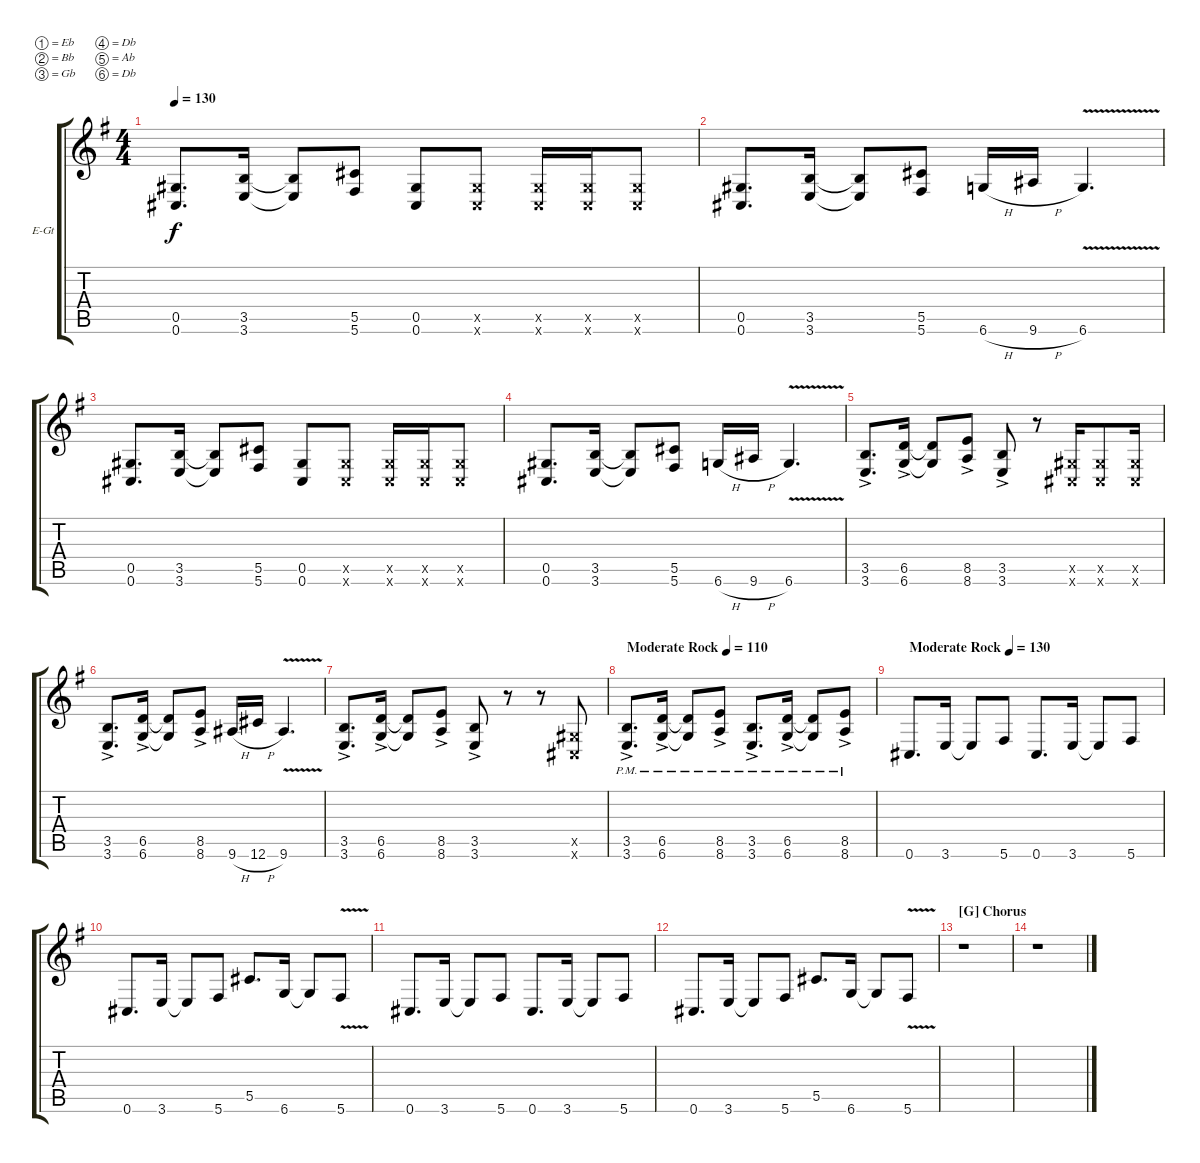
\bracketExtendMode groupsimilarinstruments
\firstSystemTrackNameOrientation horizontal
\otherSystemsTrackNameOrientation horizontal
\track ("Gt 1" "E-Gt") {instrument distortionguitar}
\staff {score tabs}
\tuning (Eb4 Bb3 Gb3 Db3 Ab2 Db2)
\ts (4 4)
\tempo 130
\clef g2
\scale
1.03909
\ks g
(0.5 0.6).8{d dy f} (3.5 3.6).16 (3.5{t} 3.6{t}).8 (5.5 5.6).8 (0.5 0.6).8 (0.6{x} 0.5{x}).8 (0.6{x} 0.5{x}).16 (0.6{x} 0.5{x}).16 (0.6{x} 0.5{x}).8 |
\scale
0.960908 (0.5 0.6).8{d} (3.5 3.6).16 (3.5{t} 3.6{t}).8 (5.5 5.6).8 6.6{h}.16 9.6{h}.16 6.6{v}.4{d} |
\scale
1.03909 (0.5 0.6).8{d} (3.5 3.6).16 (3.5{t} 3.6{t}).8 (5.5 5.6).8 (0.5 0.6).8 (0.6{x} 0.5{x}).8 (0.6{x} 0.5{x}).16 (0.6{x} 0.5{x}).16 (0.6{x} 0.5{x}).8 |
\scale
0.960908 (0.5 0.6).8{d} (3.5 3.6).16 (3.5{t} 3.6{t}).8 (5.5 5.6).8 6.6{h}.16 9.6{h}.16 6.6{v}.4{d} |
\scale
1.03909 (3.5 3.6{ac}).8{d} (6.5{ac} 6.6{ac}).16 (6.5{t} 6.6{t}).8 (8.6{ac} 8.5{ac}).8 (3.6{ac} 3.5{ac}).8 r.8 (0.6{x} 0.5{x}).16 (0.6{x} 0.5{x}).8 (0.6{x} 0.5{x}).16 |
\scale
0.960908 (3.5 3.6{ac}).8{d} (6.5{ac} 6.6{ac}).16 (6.5{t} 6.6{t}).8 (8.6{ac} 8.5{ac}).8 9.6{h}.16 12.6{h}.16 9.6{v}.4{d} |
\scale
1.03909 (3.5 3.6{ac}).8{d} (6.5{ac} 6.6{ac}).16 (6.5{t} 6.6{t}).8 (8.6{ac} 8.5{ac}).8 (3.6{ac} 3.5{ac}).8 r.8 r.8 (0.6{x} 0.5{x}).8 |
\tempo (110 "Moderate Rock")
\scale
0.960908 (3.5{pm} 3.6{ac pm}).8{d} (6.5{ac pm} 6.6{ac pm}).16 (6.5{pm t} 6.6{pm t}).8 (8.6{ac pm} 8.5{ac pm}).8 (3.5{pm} 3.6{ac pm}).8{d} (6.5{ac pm} 6.6{ac pm}).16 (6.5{pm t} 6.6{pm t}).8 (8.6{ac pm} 8.5{ac pm}).8 |
\tempo (130 "Moderate Rock")
\scale
1.03909 0.6.8{d} 3.6.16 3.6{t}.8 5.6.8 0.6.8{d} 3.6.16 3.6{t}.8 5.6.8 |
\scale
0.960908 0.6.8{d} 3.6.16 3.6{t}.8 5.6.8 5.5.8{d} 6.6.16 6.6{t}.8 5.6{v}.8 |
\scale
1.03909 0.6.8{d} 3.6.16 3.6{t}.8 5.6.8 0.6.8{d} 3.6.16 3.6{t}.8 5.6.8 |
\scale
0.960908 0.6.8{d} 3.6.16 3.6{t}.8 5.6.8 5.5.8{d} 6.6.16 6.6{t}.8 5.6{v}.8 |
\section ("G" "Chorus")
\scale
1.03909 r.1 |
\scale
0.960908 r.1 |
\scale
1.03909 |
\scale
0.960908
